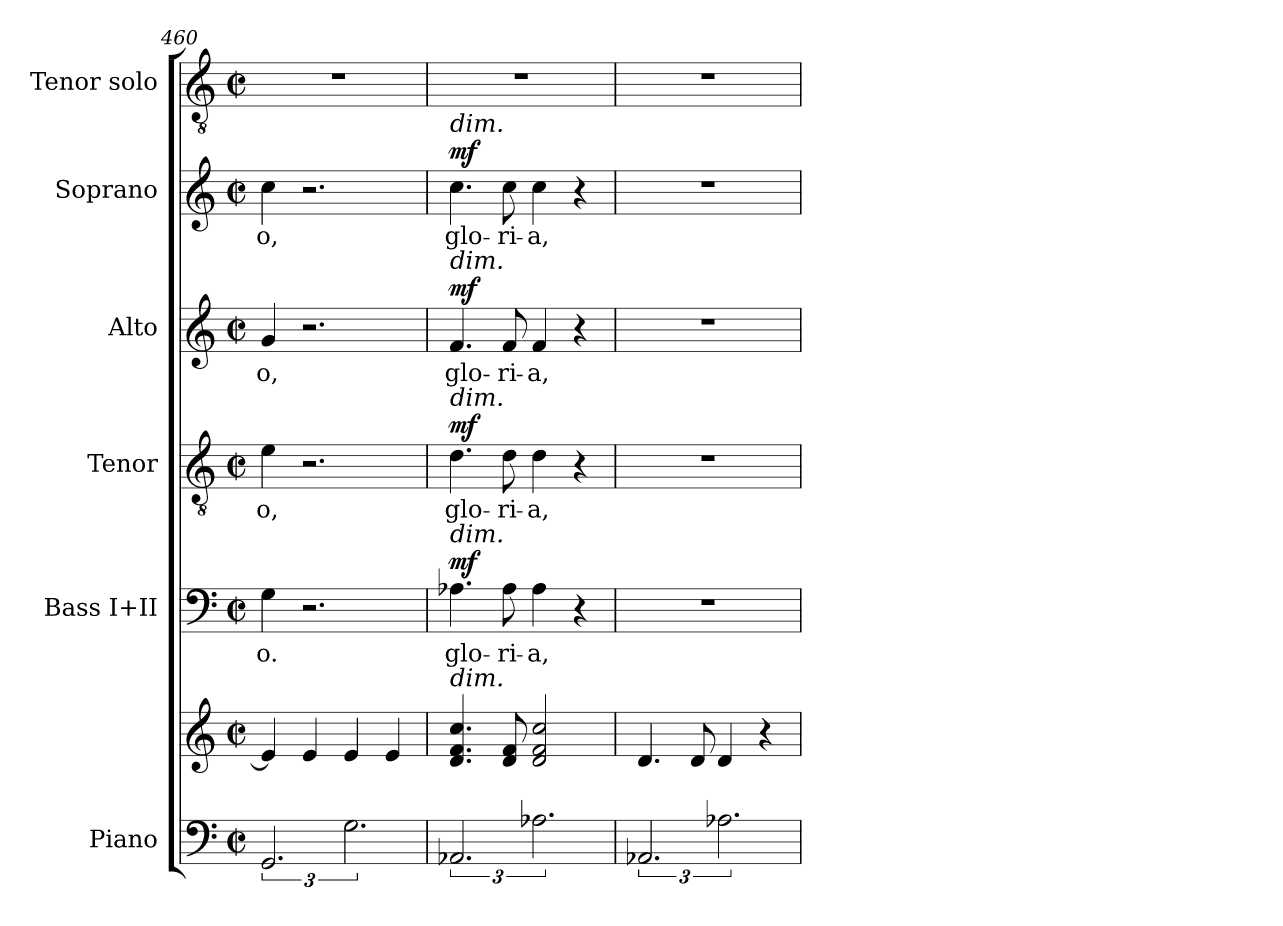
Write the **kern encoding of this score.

**kern	**kern	**kern	**text	**dynam	**kern	**text	**dynam	**kern	**text	**dynam	**kern	**text	**dynam	**kern
*part6	*part6	*part5	*part5	*part5	*part4	*part4	*part4	*part3	*part3	*part3	*part2	*part2	*part2	*part1
*staff7	*staff6	*staff5	*staff5	*staff5	*staff4	*staff4	*staff4	*staff3	*staff3	*staff3	*staff2	*staff2	*staff2	*staff1
*I"Piano	*	*I"Bass I+II	*	*	*I"Tenor	*	*	*I"Alto	*	*	*I"Soprano	*	*	*I"Tenor solo
*I'Pno.	*	*I'B.I+II	*	*	*I'T.	*	*	*I'A.	*	*	*I'S.	*	*	*I'T.s
*clefF4	*clefG2	*clefF4	*	*	*clefGv2	*	*	*clefG2	*	*	*clefG2	*	*	*clefGv2
*k[]	*k[]	*k[]	*	*	*k[]	*	*	*k[]	*	*	*k[]	*	*	*k[]
*M2/2	*M2/2	*M2/2	*	*	*M2/2	*	*	*M2/2	*	*	*M2/2	*	*	*M2/2
*met(c|)	*met(c|)	*met(c|)	*	*	*met(c|)	*	*	*met(c|)	*	*	*met(c|)	*	*	*met(c|)
=460	=460	=460	=460	=460	=460	=460	=460	=460	=460	=460	=460	=460	=460	=460
3.GG	4e/]	4G\	-o.	.	4e\	-o,	.	4g/	-o,	.	4cc\	-o,	.	1r
.	4e/	2.r	.	.	2.r	.	.	2.r	.	.	2.r	.	.	.
3.G	4e/	.	.	.	.	.	.	.	.	.	.	.	.	.
.	4e/	.	.	.	.	.	.	.	.	.	.	.	.	.
=461	=461	=461	=461	=461	=461	=461	=461	=461	=461	=461	=461	=461	=461	=461
!	!	!	!	!	!	!	!	!	!	!	!LO:TX:a:i:t=dim.	!	!	!
!	!	!	!	!	!	!	!	!LO:TX:a:i:t=dim.	!	!	!	!	!	!
!	!	!	!	!	!LO:TX:a:i:t=dim.	!	!	!	!	!	!	!	!	!
!	!	!LO:TX:a:i:t=dim.	!	!	!	!	!	!	!	!	!	!	!	!
!	!LO:TX:a:i:t=dim.	!	!	!	!	!	!	!	!	!	!	!	!	!
!	!	!	!	!LO:DY:a	!	!	!LO:DY:a	!	!	!LO:DY:a	!	!	!LO:DY:a	!
3.AA-X	4.d/ 4.f/ 4.cc/	4.A-X\	glo-	mf	4.d\	glo-	mf	4.f/	glo-	mf	4.cc\	glo-	mf	1r
.	8d/ 8f/	8A-\	-ri-	.	8d\	-ri-	.	8f/	-ri-	.	8cc\	-ri-	.	.
3.A-X	2d/ 2f/ 2cc/	4A-\	-a,	.	4d\	-a,	.	4f/	-a,	.	4cc\	-a,	.	.
.	.	4r	.	.	4r	.	.	4r	.	.	4r	.	.	.
=462	=462	=462	=462	=462	=462	=462	=462	=462	=462	=462	=462	=462	=462	=462
3.AA-X	4.d/	1r	.	.	1r	.	.	1r	.	.	1r	.	.	1r
.	8d/	.	.	.	.	.	.	.	.	.	.	.	.	.
3.A-X	4d/	.	.	.	.	.	.	.	.	.	.	.	.	.
.	4r	.	.	.	.	.	.	.	.	.	.	.	.	.
=	=	=	=	=	=	=	=	=	=	=	=	=	=	=
*-	*-	*-	*-	*-	*-	*-	*-	*-	*-	*-	*-	*-	*-	*-
